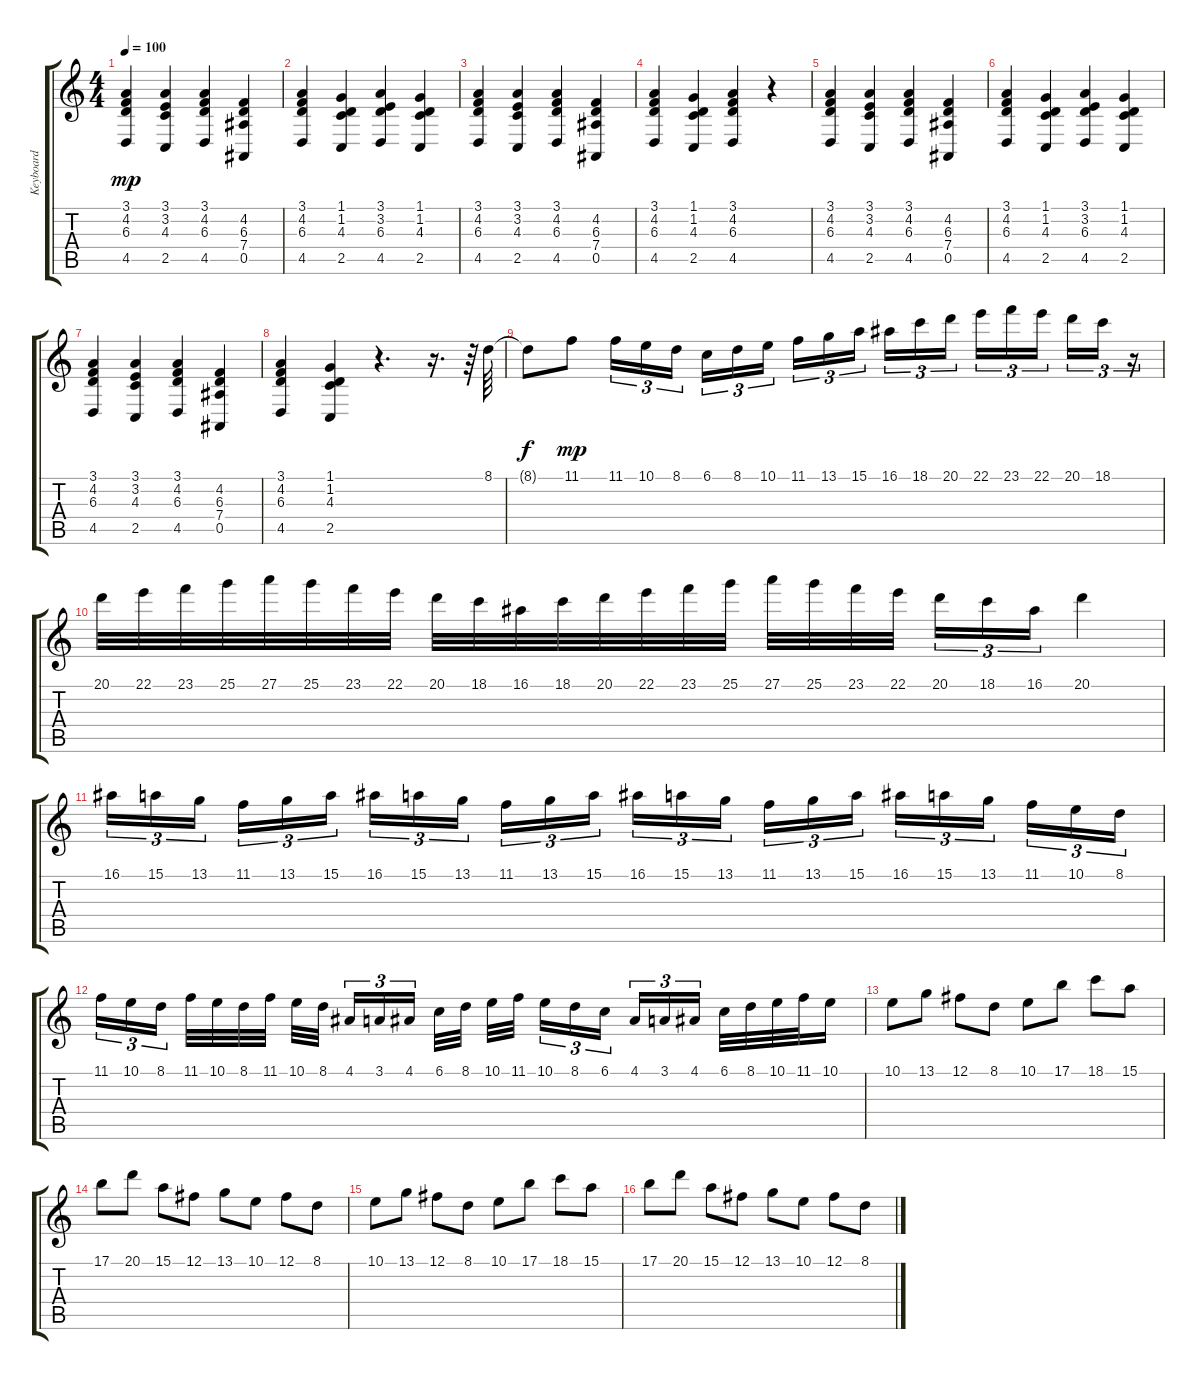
\track ("Keyboard" "Keyboard") {instrument lead1square}
\staff {score tabs}
\tuning (Gb4 Db4 Ab3 Eb3 Bb2 F2) {hide}
\ts (4 4)
\tempo 100
\clef g2
\ks c
(3.1 4.2 6.3 4.5).4{dy mp} (3.1 3.2 4.3 2.5).4 (3.1 4.2 6.3 4.5).4 (4.2 6.3 7.4 0.5).4 |
(3.1 4.2 6.3 4.5).4 (1.1 1.2 4.3 2.5).4 (3.1 3.2 6.3 4.5).4 (1.1 1.2 4.3 2.5).4 |
(3.1 4.2 6.3 4.5).4 (3.1 3.2 4.3 2.5).4 (3.1 4.2 6.3 4.5).4 (4.2 6.3 7.4 0.5).4 |
(3.1 4.2 6.3 4.5).4 (1.1 1.2 4.3 2.5).4 (3.1 4.2 6.3 4.5).4 r.4 |
(3.1 4.2 6.3 4.5).4 (3.1 3.2 4.3 2.5).4 (3.1 4.2 6.3 4.5).4 (4.2 6.3 7.4 0.5).4 |
(3.1 4.2 6.3 4.5).4 (1.1 1.2 4.3 2.5).4 (3.1 3.2 6.3 4.5).4 (1.1 1.2 4.3 2.5).4 |
(3.1 4.2 6.3 4.5).4 (3.1 3.2 4.3 2.5).4 (3.1 4.2 6.3 4.5).4 (4.2 6.3 7.4 0.5).4 |
(3.1 4.2 6.3 4.5).4 (1.1 1.2 4.3 2.5).4 r.4{d} r.16{d} r.64 8.1.64 |
8.1{t}.8{dy f} 11.1.8{dy mp} 11.1.16{tu (3 2)} 10.1.16{tu (3 2)} 8.1.16{tu (3 2)} 6.1.16{tu (3 2)} 8.1.16{tu (3 2)} 10.1.16{tu (3 2)} 11.1.16{tu (3 2)} 13.1.16{tu (3 2)} 15.1.16{tu (3 2)} 16.1.16{tu (3 2)} 18.1.16{tu (3 2)} 20.1.16{tu (3 2)} 22.1.16{tu (3 2)} 23.1.16{tu (3 2)} 22.1.16{tu (3 2)} 20.1.16{tu (3 2)} 18.1.16{tu (3 2)} r.16{tu (3 2)} |
20.1.32 22.1.32 23.1.32 25.1.32 27.1.32 25.1.32 23.1.32 22.1.32 20.1.32 18.1.32 16.1.32 18.1.32 20.1.32 22.1.32 23.1.32 25.1.32 27.1.32 25.1.32 23.1.32 22.1.32 20.1.16{tu (3 2)} 18.1.16{tu (3 2)} 16.1.16{tu (3 2)} 20.1.4 |
16.1.16{tu (3 2)} 15.1.16{tu (3 2)} 13.1.16{tu (3 2)} 11.1.16{tu (3 2)} 13.1.16{tu (3 2)} 15.1.16{tu (3 2)} 16.1.16{tu (3 2)} 15.1.16{tu (3 2)} 13.1.16{tu (3 2)} 11.1.16{tu (3 2)} 13.1.16{tu (3 2)} 15.1.16{tu (3 2)} 16.1.16{tu (3 2)} 15.1.16{tu (3 2)} 13.1.16{tu (3 2)} 11.1.16{tu (3 2)} 13.1.16{tu (3 2)} 15.1.16{tu (3 2)} 16.1.16{tu (3 2)} 15.1.16{tu (3 2)} 13.1.16{tu (3 2)} 11.1.16{tu (3 2)} 10.1.16{tu (3 2)} 8.1.16{tu (3 2)} |
11.1.16{tu (3 2)} 10.1.16{tu (3 2)} 8.1.16{tu (3 2)} 11.1.32 10.1.32 8.1.32 11.1.32 10.1.32 8.1.32 4.1.16{tu (3 2)} 3.1.16{tu (3 2)} 4.1.16{tu (3 2)} 6.1.32 8.1.32 10.1.32 11.1.32 10.1.16{tu (3 2)} 8.1.16{tu (3 2)} 6.1.16{tu (3 2)} 4.1.16{tu (3 2)} 3.1.16{tu (3 2)} 4.1.16{tu (3 2)} 6.1.32 8.1.32 10.1.32 11.1.32 10.1.16 |
10.1.8 13.1.8 12.1.8 8.1.8 10.1.8 17.1.8 18.1.8 15.1.8 |
17.1.8 20.1.8 15.1.8 12.1.8 13.1.8 10.1.8 12.1.8 8.1.8 |
10.1.8 13.1.8 12.1.8 8.1.8 10.1.8 17.1.8 18.1.8 15.1.8 |
17.1.8 20.1.8 15.1.8 12.1.8 13.1.8 10.1.8 12.1.8 8.1.8
